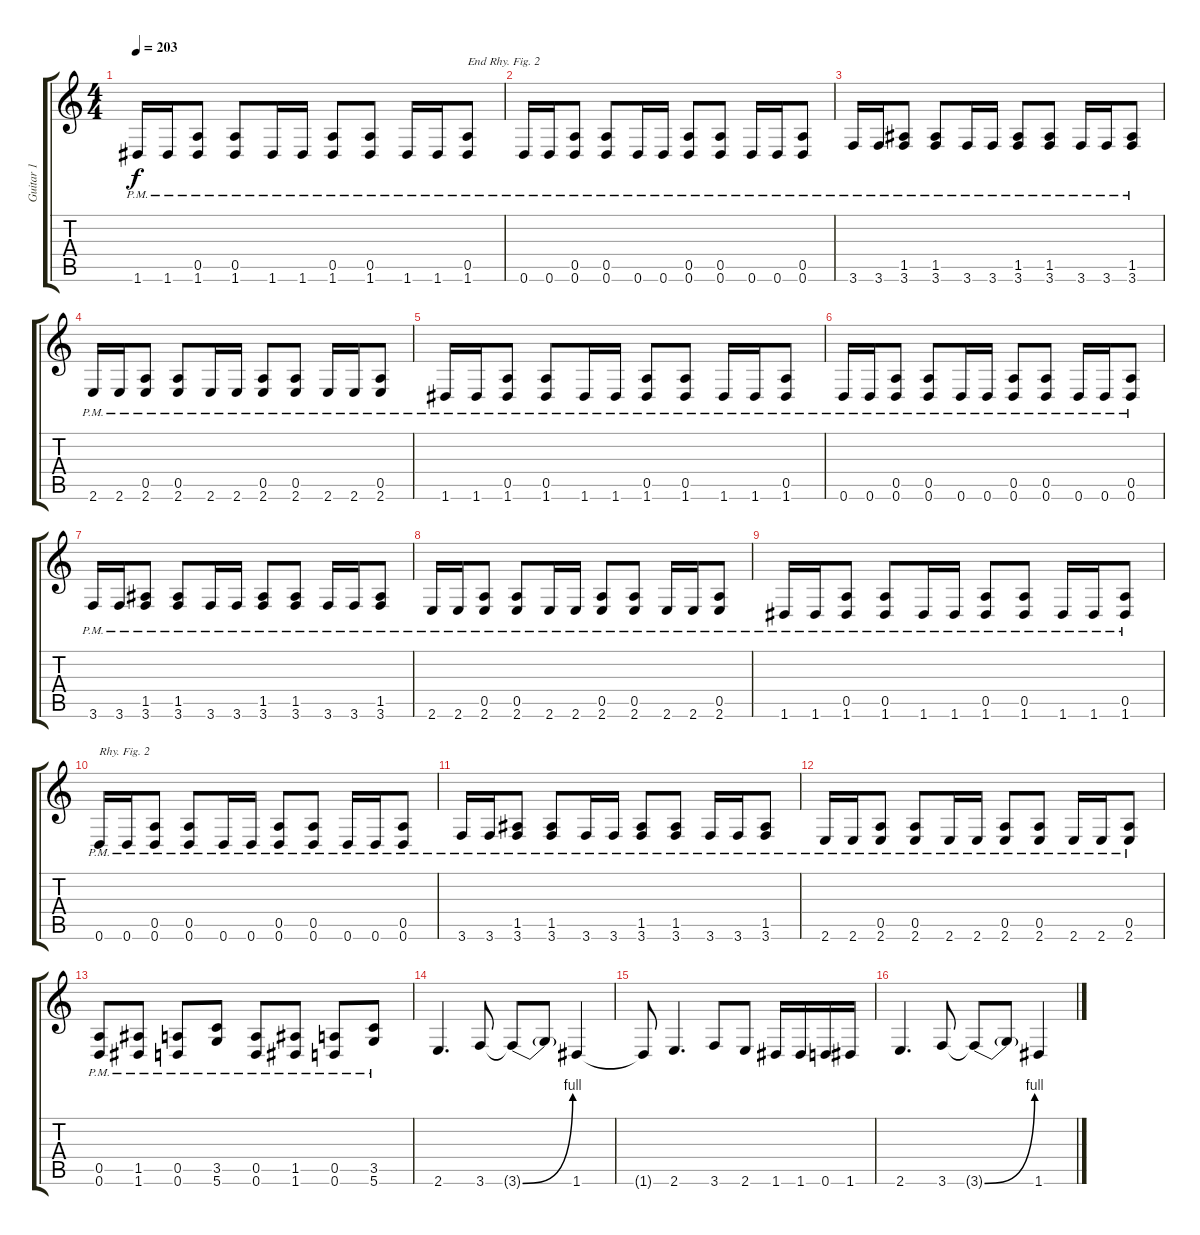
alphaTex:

\track ("Guitar 1" "Guitar 1") {instrument distortionguitar}
\staff {score tabs}
\tuning (E4 B3 G3 D3 A2 D2) {hide}
\ts (4 4)
\tempo 203
\clef g2
\ks c
1.6{pm}.16{dy f} 1.6{pm}.16 (0.5{pm} 1.6{pm}).8 (0.5{pm} 1.6{pm}).8 1.6{pm}.16 1.6{pm}.16 (0.5{pm} 1.6{pm}).8 (0.5{pm} 1.6{pm}).8 1.6{pm}.16 1.6{pm}.16 (0.5{pm} 1.6{pm}).8{txt "End Rhy. Fig. 2"} |
0.6{pm}.16 0.6{pm}.16 (0.5{pm} 0.6{pm}).8 (0.5{pm} 0.6{pm}).8 0.6{pm}.16 0.6{pm}.16 (0.5{pm} 0.6{pm}).8 (0.5{pm} 0.6{pm}).8 0.6{pm}.16 0.6{pm}.16 (0.5{pm} 0.6{pm}).8 |
3.6{pm}.16 3.6{pm}.16 (1.5{pm} 3.6{pm}).8 (1.5{pm} 3.6{pm}).8 3.6{pm}.16 3.6{pm}.16 (1.5{pm} 3.6{pm}).8 (1.5{pm} 3.6{pm}).8 3.6{pm}.16 3.6{pm}.16 (1.5{pm} 3.6{pm}).8 |
2.6{pm}.16 2.6{pm}.16 (0.5{pm} 2.6{pm}).8 (0.5{pm} 2.6{pm}).8 2.6{pm}.16 2.6{pm}.16 (0.5{pm} 2.6{pm}).8 (0.5{pm} 2.6{pm}).8 2.6{pm}.16 2.6{pm}.16 (0.5{pm} 2.6{pm}).8 |
1.6{pm}.16 1.6{pm}.16 (0.5{pm} 1.6{pm}).8 (0.5{pm} 1.6{pm}).8 1.6{pm}.16 1.6{pm}.16 (0.5{pm} 1.6{pm}).8 (0.5{pm} 1.6{pm}).8 1.6{pm}.16 1.6{pm}.16 (0.5{pm} 1.6{pm}).8 |
0.6{pm}.16 0.6{pm}.16 (0.5{pm} 0.6{pm}).8 (0.5{pm} 0.6{pm}).8 0.6{pm}.16 0.6{pm}.16 (0.5{pm} 0.6{pm}).8 (0.5{pm} 0.6{pm}).8 0.6{pm}.16 0.6{pm}.16 (0.5{pm} 0.6{pm}).8 |
3.6{pm}.16 3.6{pm}.16 (1.5{pm} 3.6{pm}).8 (1.5{pm} 3.6{pm}).8 3.6{pm}.16 3.6{pm}.16 (1.5{pm} 3.6{pm}).8 (1.5{pm} 3.6{pm}).8 3.6{pm}.16 3.6{pm}.16 (1.5{pm} 3.6{pm}).8 |
2.6{pm}.16 2.6{pm}.16 (0.5{pm} 2.6{pm}).8 (0.5{pm} 2.6{pm}).8 2.6{pm}.16 2.6{pm}.16 (0.5{pm} 2.6{pm}).8 (0.5{pm} 2.6{pm}).8 2.6{pm}.16 2.6{pm}.16 (0.5{pm} 2.6{pm}).8 |
1.6{pm}.16 1.6{pm}.16 (0.5{pm} 1.6{pm}).8 (0.5{pm} 1.6{pm}).8 1.6{pm}.16 1.6{pm}.16 (0.5{pm} 1.6{pm}).8 (0.5{pm} 1.6{pm}).8 1.6{pm}.16 1.6{pm}.16 (0.5{pm} 1.6{pm}).8 |
0.6{pm}.16{txt "Rhy. Fig. 2"} 0.6{pm}.16 (0.5{pm} 0.6{pm}).8 (0.5{pm} 0.6{pm}).8 0.6{pm}.16 0.6{pm}.16 (0.5{pm} 0.6{pm}).8 (0.5{pm} 0.6{pm}).8 0.6{pm}.16 0.6{pm}.16 (0.5{pm} 0.6{pm}).8 |
3.6{pm}.16 3.6{pm}.16 (1.5{pm} 3.6{pm}).8 (1.5{pm} 3.6{pm}).8 3.6{pm}.16 3.6{pm}.16 (1.5{pm} 3.6{pm}).8 (1.5{pm} 3.6{pm}).8 3.6{pm}.16 3.6{pm}.16 (1.5{pm} 3.6{pm}).8 |
2.6{pm}.16 2.6{pm}.16 (0.5{pm} 2.6{pm}).8 (0.5{pm} 2.6{pm}).8 2.6{pm}.16 2.6{pm}.16 (0.5{pm} 2.6{pm}).8 (0.5{pm} 2.6{pm}).8 2.6{pm}.16 2.6{pm}.16 (0.5{pm} 2.6{pm}).8 |
(0.5{pm} 0.6{pm}).8 (1.5{pm} 1.6{pm}).8 (0.5{pm} 0.6{pm}).8 (3.5{pm} 5.6{pm}).8 (0.5{pm} 0.6{pm}).8 (1.5{pm} 1.6{pm}).8 (0.5{pm} 0.6{pm}).8 (3.5{pm} 5.6{pm}).8 |
2.6.4{d} 3.6.8 3.6{be (bend 0 0 60 4) t}.8 3.6{t}.8 1.6.4 |
1.6{t}.8 2.6.4{d} 3.6.8 2.6.8 1.6.16 1.6.16 0.6.16 1.6.16 |
2.6.4{d} 3.6.8 3.6{be (bend 0 0 60 4) t}.8 3.6{t}.8 1.6.4
